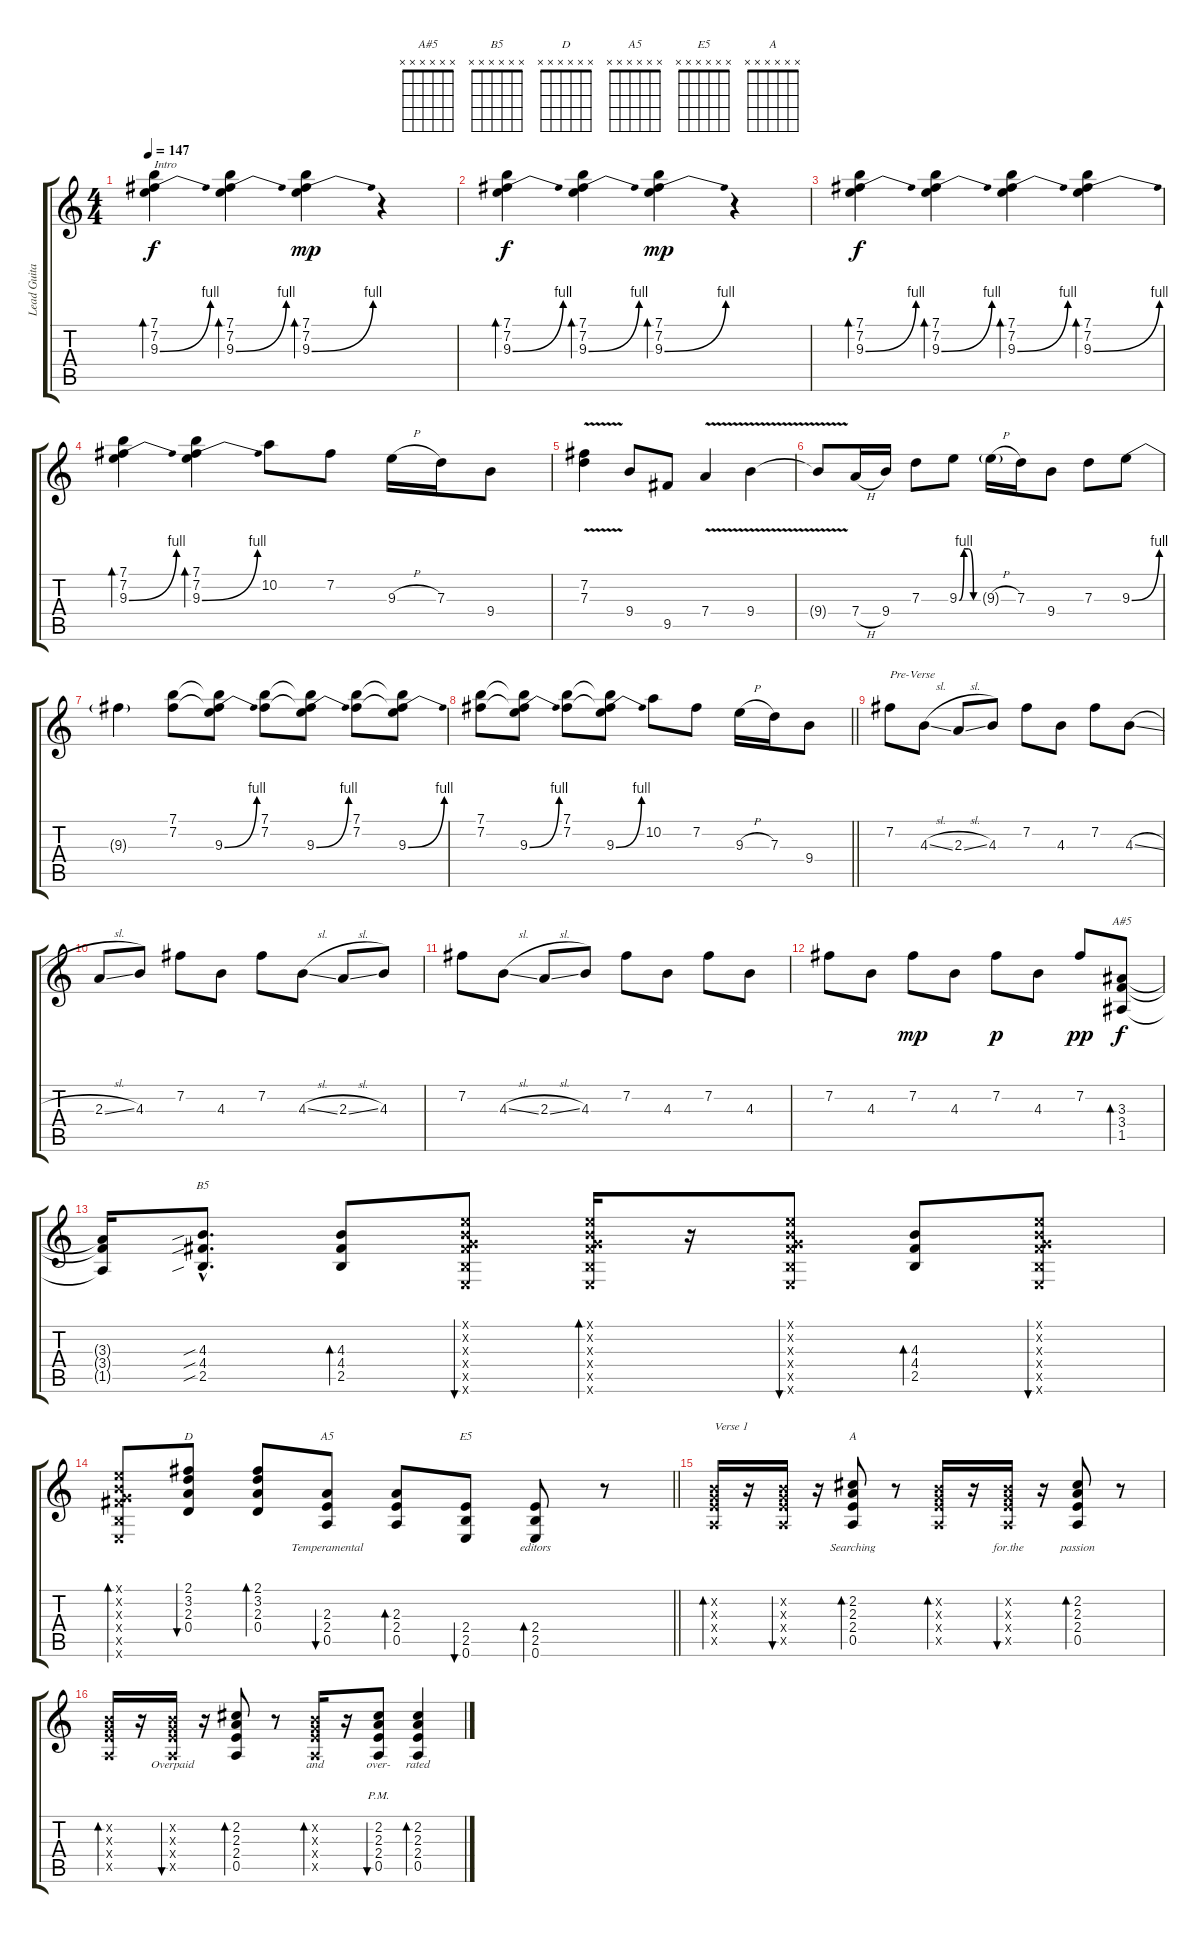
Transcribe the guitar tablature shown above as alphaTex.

\track ("Lead Guitar" "Lead Guita") {instrument overdrivenguitar}
\staff {score tabs}
\tuning (E4 B3 G3 D3 A2 E2) {hide}
\chord ("A#5" x x x x x x)
\chord ("B5" x x x x x x)
\chord ("D" x x x x x x)
\chord ("A5" x x x x x x)
\chord ("E5" x x x x x x)
\chord ("A" x x x x x x)
\ts (4 4)
\tempo 147
\clef g2
\ks c
(7.1 7.2 9.3{be (bend 0 0 60 4)}).4{bd 30 txt "Intro" lyrics (0 "") lyrics (1 "") lyrics (2 "") lyrics (3 "") lyrics (4 "") dy f instrument overdrivenguitar} (7.1 7.2 9.3{be (bend 0 0 60 4)}).4{bd 30 lyrics (0 "") lyrics (1 "") lyrics (2 "") lyrics (3 "") lyrics (4 "")} (7.1 7.2 9.3{be (bend 0 0 60 4)}).4{bd 30 lyrics (0 "") lyrics (1 "") lyrics (2 "") lyrics (3 "") lyrics (4 "") dy mp} r.4 |
(7.1 7.2 9.3{be (bend 0 0 60 4)}).4{bd 30 lyrics (0 "") lyrics (1 "") lyrics (2 "") lyrics (3 "") lyrics (4 "") dy f} (7.1 7.2 9.3{be (bend 0 0 60 4)}).4{bd 30 lyrics (0 "") lyrics (1 "") lyrics (2 "") lyrics (3 "") lyrics (4 "")} (7.1 7.2 9.3{be (bend 0 0 60 4)}).4{bd 30 lyrics (0 "") lyrics (1 "") lyrics (2 "") lyrics (3 "") lyrics (4 "") dy mp} r.4 |
(7.1 7.2 9.3{be (bend 0 0 60 4)}).4{bd 30 lyrics (0 "") lyrics (1 "") lyrics (2 "") lyrics (3 "") lyrics (4 "") dy f} (7.1 7.2 9.3{be (bend 0 0 60 4)}).4{bd 30 lyrics (0 "") lyrics (1 "") lyrics (2 "") lyrics (3 "") lyrics (4 "")} (7.1 7.2 9.3{be (bend 0 0 60 4)}).4{bd 30 lyrics (0 "") lyrics (1 "") lyrics (2 "") lyrics (3 "") lyrics (4 "")} (7.1 7.2 9.3{be (bend 0 0 60 4)}).4{bd 30 lyrics (0 "") lyrics (1 "") lyrics (2 "") lyrics (3 "") lyrics (4 "")} |
(7.1 7.2 9.3{be (bend 0 0 60 4)}).4{bd 30 lyrics (0 "") lyrics (1 "") lyrics (2 "") lyrics (3 "") lyrics (4 "")} (7.1 7.2 9.3{be (bend 0 0 60 4)}).4{bd 30 lyrics (0 "") lyrics (1 "") lyrics (2 "") lyrics (3 "") lyrics (4 "")} 10.2.8{lyrics (0 "") lyrics (1 "") lyrics (2 "") lyrics (3 "") lyrics (4 "")} 7.2.8{lyrics (0 "") lyrics (1 "") lyrics (2 "") lyrics (3 "") lyrics (4 "")} 9.3{h}.16{lyrics (0 "") lyrics (1 "") lyrics (2 "") lyrics (3 "") lyrics (4 "")} 7.3.16{lyrics (0 "") lyrics (1 "") lyrics (2 "") lyrics (3 "") lyrics (4 "")} 9.4.8{lyrics (0 "") lyrics (1 "") lyrics (2 "") lyrics (3 "") lyrics (4 "")} |
(7.2 7.3{v}).4{lyrics (0 "") lyrics (1 "") lyrics (2 "") lyrics (3 "") lyrics (4 "")} 9.4.8{lyrics (0 "") lyrics (1 "") lyrics (2 "") lyrics (3 "") lyrics (4 "")} 9.5.8{lyrics (0 "") lyrics (1 "") lyrics (2 "") lyrics (3 "") lyrics (4 "")} 7.4{v}.4{lyrics (0 "") lyrics (1 "") lyrics (2 "") lyrics (3 "") lyrics (4 "")} 9.4{v}.4{lyrics (0 "") lyrics (1 "") lyrics (2 "") lyrics (3 "") lyrics (4 "")} |
9.4{t}.8{lyrics (0 "") lyrics (1 "") lyrics (2 "") lyrics (3 "") lyrics (4 "")} 7.4{h}.16{lyrics (0 "") lyrics (1 "") lyrics (2 "") lyrics (3 "") lyrics (4 "")} 9.4.16{lyrics (0 "") lyrics (1 "") lyrics (2 "") lyrics (3 "") lyrics (4 "")} 7.3.8{lyrics (0 "") lyrics (1 "") lyrics (2 "") lyrics (3 "") lyrics (4 "")} 9.3{be (custom 0 0 15 4 30 4 45 0 60 0)}.8{lyrics (0 "") lyrics (1 "") lyrics (2 "") lyrics (3 "") lyrics (4 "")} 9.3{h g}.16{lyrics (0 "") lyrics (1 "") lyrics (2 "") lyrics (3 "") lyrics (4 "")} 7.3.16{lyrics (0 "") lyrics (1 "") lyrics (2 "") lyrics (3 "") lyrics (4 "")} 9.4.8{lyrics (0 "") lyrics (1 "") lyrics (2 "") lyrics (3 "") lyrics (4 "")} 7.3.8{lyrics (0 "") lyrics (1 "") lyrics (2 "") lyrics (3 "") lyrics (4 "")} 9.3{be (bend 0 0 60 4)}.8{lyrics (0 "") lyrics (1 "") lyrics (2 "") lyrics (3 "") lyrics (4 "")} |
9.3{t}.4{lyrics (0 "") lyrics (1 "") lyrics (2 "") lyrics (3 "") lyrics (4 "")} (7.1 7.2).8{lyrics (0 "") lyrics (1 "") lyrics (2 "") lyrics (3 "") lyrics (4 "")} (7.1{t} 7.2{t} 9.3{be (bend 0 0 60 4)}).8{lyrics (0 "") lyrics (1 "") lyrics (2 "") lyrics (3 "") lyrics (4 "")} (7.1 7.2).8{lyrics (0 "") lyrics (1 "") lyrics (2 "") lyrics (3 "") lyrics (4 "")} (7.1{t} 7.2{t} 9.3{be (bend 0 0 60 4)}).8{lyrics (0 "") lyrics (1 "") lyrics (2 "") lyrics (3 "") lyrics (4 "")} (7.1 7.2).8{lyrics (0 "") lyrics (1 "") lyrics (2 "") lyrics (3 "") lyrics (4 "")} (7.1{t} 7.2{t} 9.3{be (bend 0 0 60 4)}).8{lyrics (0 "") lyrics (1 "") lyrics (2 "") lyrics (3 "") lyrics (4 "")} |
\barLineRight lightlight
(7.1 7.2).8{lyrics (0 "") lyrics (1 "") lyrics (2 "") lyrics (3 "") lyrics (4 "")} (7.1{t} 7.2{t} 9.3{be (bend 0 0 60 4)}).8{lyrics (0 "") lyrics (1 "") lyrics (2 "") lyrics (3 "") lyrics (4 "")} (7.1 7.2).8{lyrics (0 "") lyrics (1 "") lyrics (2 "") lyrics (3 "") lyrics (4 "")} (7.1{t} 7.2{t} 9.3{be (bend 0 0 60 4)}).8{lyrics (0 "") lyrics (1 "") lyrics (2 "") lyrics (3 "") lyrics (4 "")} 10.2.8{lyrics (0 "") lyrics (1 "") lyrics (2 "") lyrics (3 "") lyrics (4 "")} 7.2.8{lyrics (0 "") lyrics (1 "") lyrics (2 "") lyrics (3 "") lyrics (4 "")} 9.3{h}.16{lyrics (0 "") lyrics (1 "") lyrics (2 "") lyrics (3 "") lyrics (4 "")} 7.3.16{lyrics (0 "") lyrics (1 "") lyrics (2 "") lyrics (3 "") lyrics (4 "")} 9.4.8{lyrics (0 "") lyrics (1 "") lyrics (2 "") lyrics (3 "") lyrics (4 "")} |
7.2.8{txt "Pre-Verse" lyrics (0 "") lyrics (1 "") lyrics (2 "") lyrics (3 "") lyrics (4 "")} 4.3{sl}.8{lyrics (0 "") lyrics (1 "") lyrics (2 "") lyrics (3 "") lyrics (4 "")} 2.3{sl}.8{lyrics (0 "") lyrics (1 "") lyrics (2 "") lyrics (3 "") lyrics (4 "")} 4.3.8{lyrics (0 "") lyrics (1 "") lyrics (2 "") lyrics (3 "") lyrics (4 "")} 7.2.8{lyrics (0 "") lyrics (1 "") lyrics (2 "") lyrics (3 "") lyrics (4 "")} 4.3.8{lyrics (0 "") lyrics (1 "") lyrics (2 "") lyrics (3 "") lyrics (4 "")} 7.2.8{lyrics (0 "") lyrics (1 "") lyrics (2 "") lyrics (3 "") lyrics (4 "")} 4.3{sl}.8{lyrics (0 "") lyrics (1 "") lyrics (2 "") lyrics (3 "") lyrics (4 "")} |
2.3{sl}.8{lyrics (0 "") lyrics (1 "") lyrics (2 "") lyrics (3 "") lyrics (4 "")} 4.3.8{lyrics (0 "") lyrics (1 "") lyrics (2 "") lyrics (3 "") lyrics (4 "")} 7.2.8{lyrics (0 "") lyrics (1 "") lyrics (2 "") lyrics (3 "") lyrics (4 "")} 4.3.8{lyrics (0 "") lyrics (1 "") lyrics (2 "") lyrics (3 "") lyrics (4 "")} 7.2.8{lyrics (0 "") lyrics (1 "") lyrics (2 "") lyrics (3 "") lyrics (4 "")} 4.3{sl}.8{lyrics (0 "") lyrics (1 "") lyrics (2 "") lyrics (3 "") lyrics (4 "")} 2.3{sl}.8{lyrics (0 "") lyrics (1 "") lyrics (2 "") lyrics (3 "") lyrics (4 "")} 4.3.8{lyrics (0 "") lyrics (1 "") lyrics (2 "") lyrics (3 "") lyrics (4 "")} |
7.2.8{lyrics (0 "") lyrics (1 "") lyrics (2 "") lyrics (3 "") lyrics (4 "")} 4.3{sl}.8{lyrics (0 "") lyrics (1 "") lyrics (2 "") lyrics (3 "") lyrics (4 "")} 2.3{sl}.8{lyrics (0 "") lyrics (1 "") lyrics (2 "") lyrics (3 "") lyrics (4 "")} 4.3.8{lyrics (0 "") lyrics (1 "") lyrics (2 "") lyrics (3 "") lyrics (4 "")} 7.2.8{lyrics (0 "") lyrics (1 "") lyrics (2 "") lyrics (3 "") lyrics (4 "")} 4.3.8{lyrics (0 "") lyrics (1 "") lyrics (2 "") lyrics (3 "") lyrics (4 "")} 7.2.8{lyrics (0 "") lyrics (1 "") lyrics (2 "") lyrics (3 "") lyrics (4 "")} 4.3.8{lyrics (0 "") lyrics (1 "") lyrics (2 "") lyrics (3 "") lyrics (4 "")} |
7.2.8{lyrics (0 "") lyrics (1 "") lyrics (2 "") lyrics (3 "") lyrics (4 "")} 4.3.8{lyrics (0 "") lyrics (1 "") lyrics (2 "") lyrics (3 "") lyrics (4 "")} 7.2.8{lyrics (0 "") lyrics (1 "") lyrics (2 "") lyrics (3 "") lyrics (4 "") dy mp} 4.3.8{lyrics (0 "") lyrics (1 "") lyrics (2 "") lyrics (3 "") lyrics (4 "")} 7.2.8{lyrics (0 "") lyrics (1 "") lyrics (2 "") lyrics (3 "") lyrics (4 "") dy p} 4.3.8{lyrics (0 "") lyrics (1 "") lyrics (2 "") lyrics (3 "") lyrics (4 "")} 7.2.8{lyrics (0 "") lyrics (1 "") lyrics (2 "") lyrics (3 "") lyrics (4 "") dy pp} (3.3 3.4 1.5).8{bd 30 ch "A#5" lyrics (0 "") lyrics (1 "") lyrics (2 "") lyrics (3 "") lyrics (4 "") dy f} |
(3.3{t} 3.4{t} 1.5{t}).16{lyrics (0 "") lyrics (1 "") lyrics (2 "") lyrics (3 "") lyrics (4 "")} (4.3{sib hac} 4.4{sib hac} 2.5{sib hac}).8{d ch "B5" lyrics (0 "") lyrics (1 "") lyrics (2 "") lyrics (3 "") lyrics (4 "")} (4.3 4.4 2.5).8{bd 30 lyrics (0 "") lyrics (1 "") lyrics (2 "") lyrics (3 "") lyrics (4 "")} (0.1{x} 0.2{x} 0.3{x} 4.4{x} 2.5{x} 0.6{x}).8{bu 30 lyrics (0 "") lyrics (1 "") lyrics (2 "") lyrics (3 "") lyrics (4 "")} (0.1{x} 0.2{x} 0.3{x} 4.4{x} 2.5{x} 0.6{x}).16{bd 30 lyrics (0 "") lyrics (1 "") lyrics (2 "") lyrics (3 "") lyrics (4 "")} r.16 (0.1{x} 0.2{x} 0.3{x} 4.4{x} 2.5{x} 0.6{x}).8{bu 30 lyrics (0 "") lyrics (1 "") lyrics (2 "") lyrics (3 "") lyrics (4 "")} (4.3 4.4 2.5).8{bd 30 lyrics (0 "") lyrics (1 "") lyrics (2 "") lyrics (3 "") lyrics (4 "")} (0.1{x} 0.2{x} 0.3{x} 4.4{x} 2.5{x} 0.6{x}).8{bu 30 lyrics (0 "") lyrics (1 "") lyrics (2 "") lyrics (3 "") lyrics (4 "")} |
\barLineRight lightlight
(0.1{x} 0.2{x} 0.3{x} 4.4{x} 2.5{x} 0.6{x}).8{bd 30 lyrics (0 "") lyrics (1 "") lyrics (2 "") lyrics (3 "") lyrics (4 "")} (2.1 3.2 2.3 0.4).8{bu 30 ch "D" lyrics (0 "") lyrics (1 "") lyrics (2 "") lyrics (3 "") lyrics (4 "")} (2.1 3.2 2.3 0.4).8{bd 30 lyrics (0 "") lyrics (1 "") lyrics (2 "") lyrics (3 "") lyrics (4 "")} (2.3 2.4 0.5).8{bu 30 ch "A5" lyrics (0 "Temperamental") lyrics (1 "") lyrics (2 "") lyrics (3 "") lyrics (4 "")} (2.3 2.4 0.5).8{bd 30 lyrics (0 "") lyrics (1 "") lyrics (2 "") lyrics (3 "") lyrics (4 "")} (2.4 2.5 0.6).8{bu 30 ch "E5" lyrics (0 "") lyrics (1 "") lyrics (2 "") lyrics (3 "") lyrics (4 "")} (2.4 2.5 0.6).8{bd 30 lyrics (0 "editors") lyrics (1 "") lyrics (2 "") lyrics (3 "") lyrics (4 "")} r.8 |
(0.2{x} 0.3{x} 2.4{x} 0.5{x}).16{bd 30 txt "Verse 1" lyrics (0 "") lyrics (1 "") lyrics (2 "") lyrics (3 "") lyrics (4 "")} r.16 (0.2{x} 0.3{x} 2.4{x} 0.5{x}).16{bu 30 lyrics (0 "") lyrics (1 "") lyrics (2 "") lyrics (3 "") lyrics (4 "")} r.16 (2.2 2.3 2.4 0.5).8{bd 30 ch "A" lyrics (0 "Searching") lyrics (1 "") lyrics (2 "") lyrics (3 "") lyrics (4 "")} r.8 (0.2{x} 0.3{x} 2.4{x} 0.5{x}).16{bd 30 lyrics (0 "") lyrics (1 "") lyrics (2 "") lyrics (3 "") lyrics (4 "")} r.16 (0.2{x} 0.3{x} 2.4{x} 0.5{x}).16{bu 30 lyrics (0 "for.the") lyrics (1 "") lyrics (2 "") lyrics (3 "") lyrics (4 "")} r.16 (2.2 2.3 2.4 0.5).8{bd 30 lyrics (0 "passion") lyrics (1 "") lyrics (2 "") lyrics (3 "") lyrics (4 "")} r.8 |
(0.2{x} 0.3{x} 2.4{x} 0.5{x}).16{bd 30 lyrics (0 "") lyrics (1 "") lyrics (2 "") lyrics (3 "") lyrics (4 "")} r.16 (0.2{x} 0.3{x} 2.4{x} 0.5{x}).16{bu 30 lyrics (0 "Overpaid") lyrics (1 "") lyrics (2 "") lyrics (3 "") lyrics (4 "")} r.16 (2.2 2.3 2.4 0.5).8{bd 30 lyrics (0 "") lyrics (1 "") lyrics (2 "") lyrics (3 "") lyrics (4 "")} r.8 (0.2{x} 0.3{x} 2.4{x} 0.5{x}).16{bd 30 lyrics (0 "and") lyrics (1 "") lyrics (2 "") lyrics (3 "") lyrics (4 "")} r.16 (2.2 2.3 2.4{pm} 0.5).8{bu 30 lyrics (0 "over-") lyrics (1 "") lyrics (2 "") lyrics (3 "") lyrics (4 "")} (2.2 2.3 2.4 0.5).4{bd 30 lyrics (0 "rated") lyrics (1 "") lyrics (2 "") lyrics (3 "") lyrics (4 "")}
